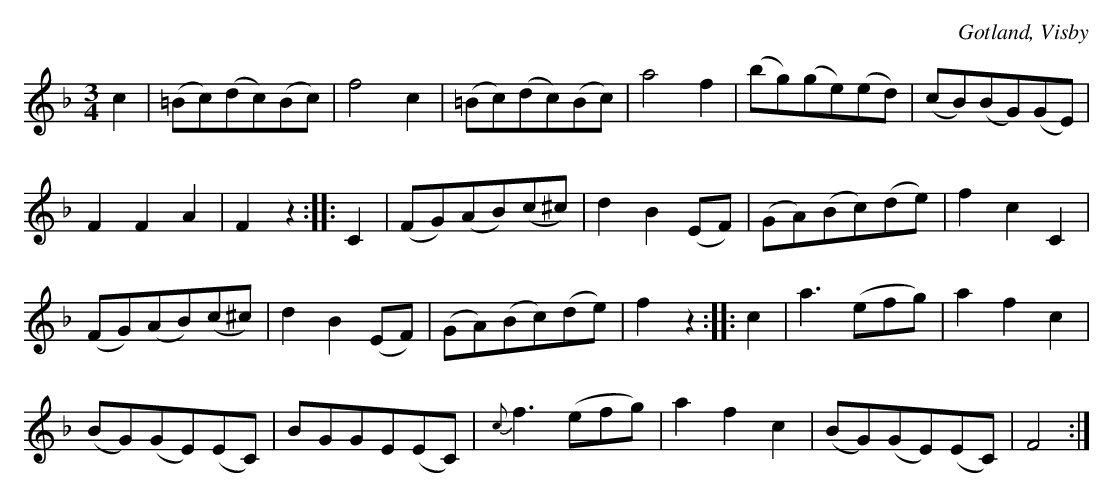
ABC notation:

X:1
T:
O:Gotland, Visby
M:3/4
L:1/8
K:F
c2|(=Bc)(dc)(Bc)|f4 c2|(=Bc)(dc)(Bc)|a4 f2|(bg)(ge)(ed)|(cB)(BG)(GE)|
F2 F2 A2|F2 z2::C2|(FG)(AB)(c^c)|d2 B2 (EF)|(GA)(Bc)(de)|f2 c2 C2|
(FG)(AB)(c^c)|d2 B2 (EF)|(GA)(Bc)(de)|f2 z2::c2|a3 (efg)|a2 f2 c2|
(BG)(GE)(EC)|BGGE(EC)|{c}f3 (efg)|a2 f2 c2|(BG)(GE)(EC)|F4:|
